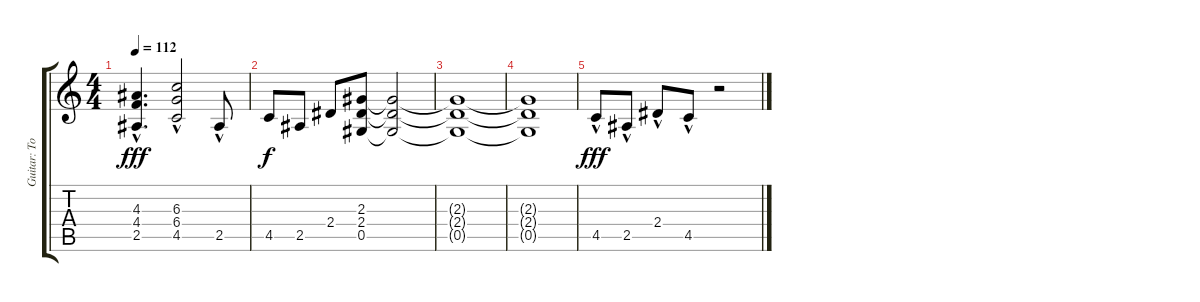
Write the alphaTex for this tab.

\track ("Guitar: Tony" "Guitar: To") {instrument overdrivenguitar}
\staff {score tabs}
\tuning (Eb4 Bb3 Gb3 Db3 Ab2 Eb2) {hide}
\ts (4 4)
\tempo 112
\clef g2
\ks c
(4.3{hac} 4.4{hac} 2.5{hac}).4{d dy fff} (6.3{hac} 6.4{hac} 4.5{hac}).2 2.5{hac}.8 |
4.5.8{dy f} 2.5.8 2.4.8 (2.3 2.4 0.5).8 (2.3{t} 2.4{t} 0.5{t}).2 |
(2.3{t} 2.4{t} 0.5{t}).1 |
(2.3{t} 2.4{t} 0.5{t}).1 |
4.5{hac}.8{dy fff} 2.5{hac}.8 2.4{hac}.8 4.5{hac}.8 r.2
